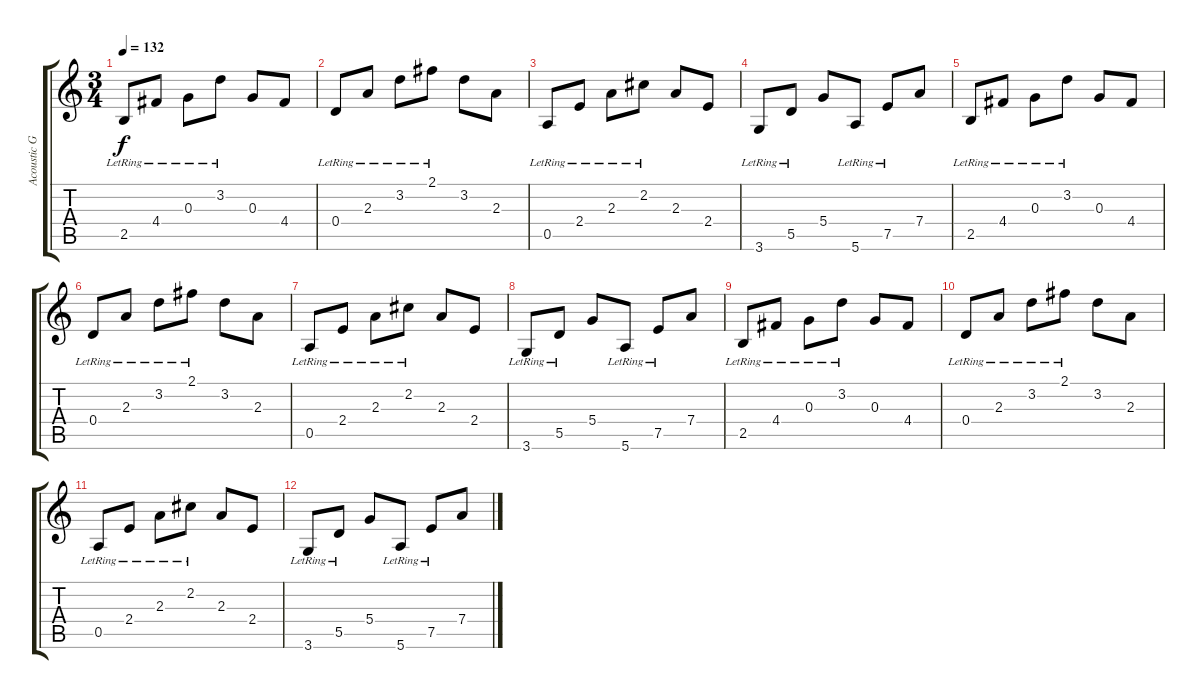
\track ("Acoustic Guitar " "Acoustic G") {instrument acousticguitarsteel}
\staff {score tabs}
\tuning (E4 B3 G3 D3 A2 E2) {hide}
\ts (3 4)
\tempo 132
\clef g2
\ks c
2.5{lr}.8{dy f} 4.4{lr}.8 0.3{lr}.8 3.2{lr}.8 0.3.8 4.4.8 |
0.4{lr}.8 2.3{lr}.8 3.2{lr}.8 2.1{lr}.8 3.2.8 2.3.8 |
0.5{lr}.8 2.4{lr}.8 2.3{lr}.8 2.2{lr}.8 2.3.8 2.4.8 |
3.6{lr}.8 5.5{lr}.8 5.4.8 5.6{lr}.8 7.5{lr}.8 7.4.8 |
2.5{lr}.8 4.4{lr}.8 0.3{lr}.8 3.2{lr}.8 0.3.8 4.4.8 |
0.4{lr}.8 2.3{lr}.8 3.2{lr}.8 2.1{lr}.8 3.2.8 2.3.8 |
0.5{lr}.8 2.4{lr}.8 2.3{lr}.8 2.2{lr}.8 2.3.8 2.4.8 |
3.6{lr}.8 5.5{lr}.8 5.4.8 5.6{lr}.8 7.5{lr}.8 7.4.8 |
2.5{lr}.8 4.4{lr}.8 0.3{lr}.8 3.2{lr}.8 0.3.8 4.4.8 |
0.4{lr}.8 2.3{lr}.8 3.2{lr}.8 2.1{lr}.8 3.2.8 2.3.8 |
0.5{lr}.8 2.4{lr}.8 2.3{lr}.8 2.2{lr}.8 2.3.8 2.4.8 |
3.6{lr}.8 5.5{lr}.8 5.4.8 5.6{lr}.8 7.5{lr}.8 7.4.8
